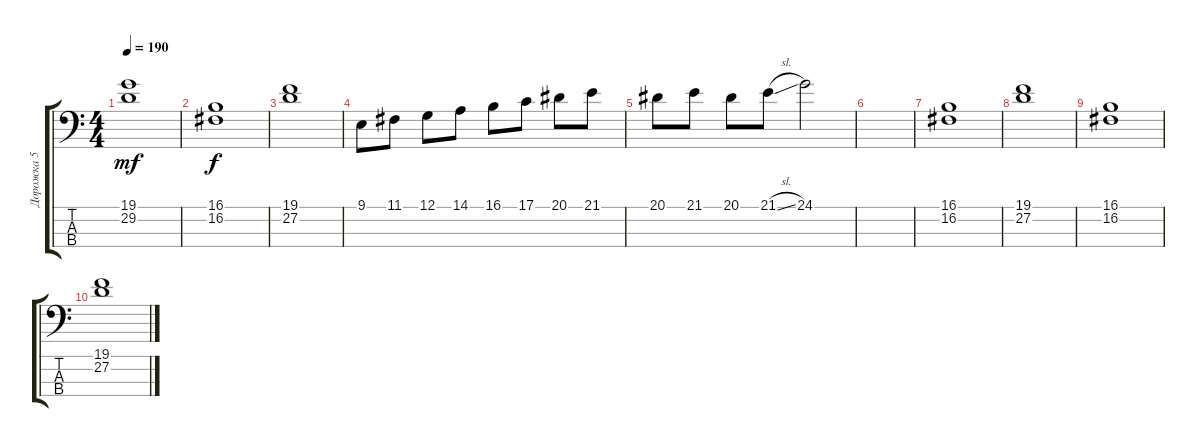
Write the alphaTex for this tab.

\track ("Дорожка 5" "Дорожка 5") {instrument lead1square}
\staff {score tabs}
\tuning (G2 D2 A1 E1) {hide}
\ts (4 4)
\tempo 190
\clef f4
\ks c
(19.1 29.2).1{dy mf} |
(16.1 16.2).1{dy f} |
(19.1 27.2).1 |
9.1.8 11.1.8 12.1.8 14.1.8 16.1.8 17.1.8 20.1.8 21.1.8 |
20.1.8 21.1.8 20.1.8 21.1{sl}.8 24.1.2 |
|
(16.1 16.2).1 |
(19.1 27.2).1 |
(16.1 16.2).1 |
(19.1 27.2).1
